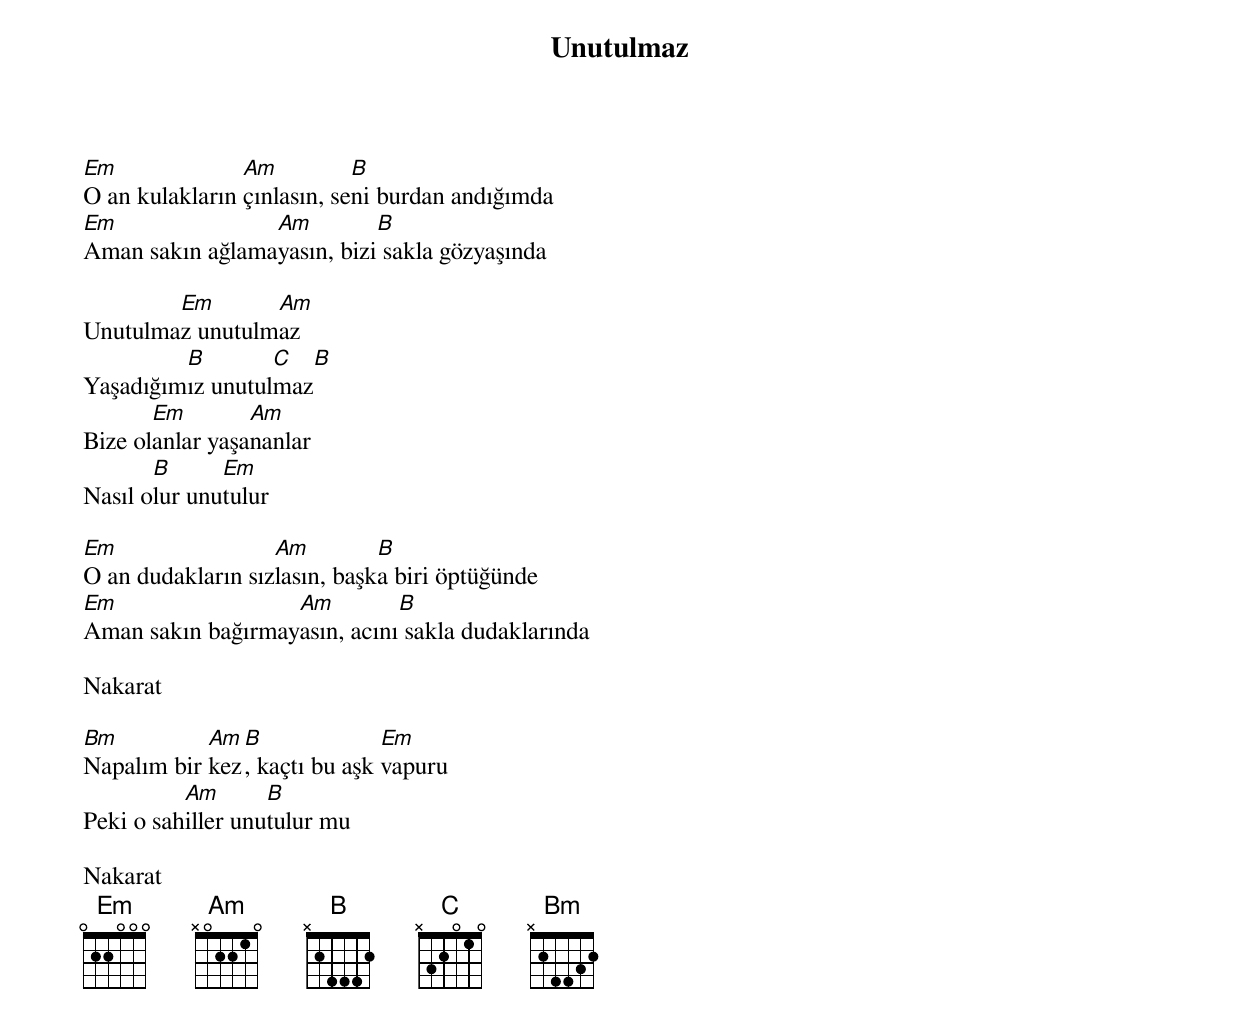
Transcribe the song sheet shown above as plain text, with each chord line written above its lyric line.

{title: Unutulmaz}
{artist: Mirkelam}

Em              Am          B
O an kulakların çınlasın, seni burdan andığımda
Em               Am         B
Aman sakın ağlamayasın, bizi sakla gözyaşında

        Em       Am
Unutulmaz unutulmaz
         B        C  B
Yaşadığımız unutulmaz
       Em        Am
Bize olanlar yaşananlar
       B      Em
Nasıl olur unutulur

Em                 Am         B
O an dudakların sızlasın, başka biri öptüğünde
Em                 Am         B
Aman sakın bağırmayasın, acını sakla dudaklarında

Nakarat

Bm          Am B              Em
Napalım bir kez, kaçtı bu aşk vapuru
          Am       B
Peki o sahiller unutulur mu

Nakarat
